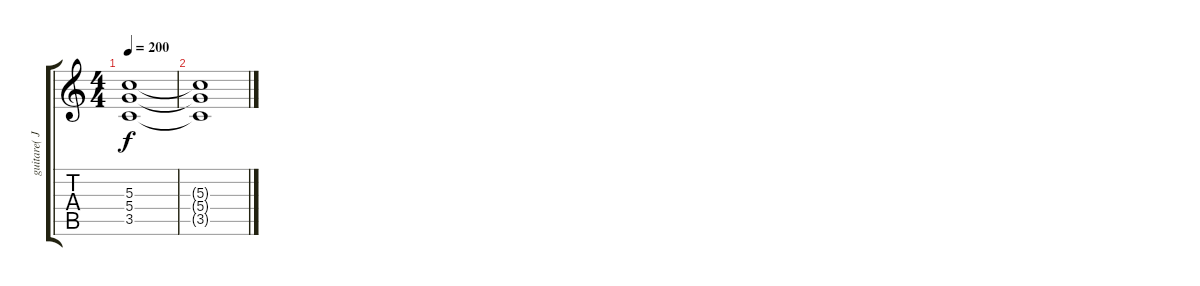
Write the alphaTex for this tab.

\track ("guitare( Jake )" "guitare( J") {instrument distortionguitar}
\staff {score tabs}
\tuning (E4 B3 G3 D3 A2 E2) {hide}
\ts (4 4)
\tempo 200
\clef g2
\ks c
(5.3 5.4 3.5).1{dy f} |
(5.3{t} 5.4{t} 3.5{t}).1
